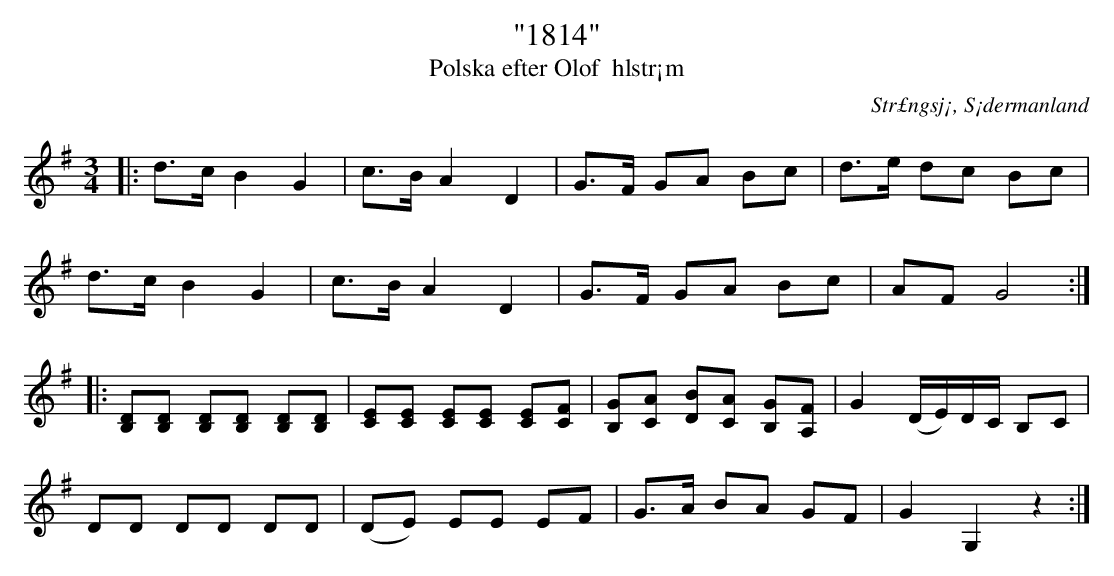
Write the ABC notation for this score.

X:1
T: "1814"
T: Polska efter Olof  hlstr¡m
O: Str£ngsj¡, S¡dermanland
M: 3/4
L: 1/16
K: G
|: d3c B4 G4 | c3B A4 D4 | G3F G2A2 B2c2 | d3e d2c2 B2c2 |
d3c B4 G4 | c3B A4 D4 | G3F G2A2 B2c2 | A2F2 G8 :|
|: [D2B,2][D2B,2] [D2B,2][D2B,2] [D2B,2][D2B,2] | [C2E2][C2E2] [C2E2][C2E2] [C2E2][C2F2] | [B,2G2][C2A2] [D2B2][C2A2] [B,2G2][A,2F2] | G4 (DE)DC B,2C2 |
D2D2 D2D2 D2D2 | (D2E2) E2E2 E2F2 | G2>A2 B2A2 G2F2 | G4 G,4 z4 :|
